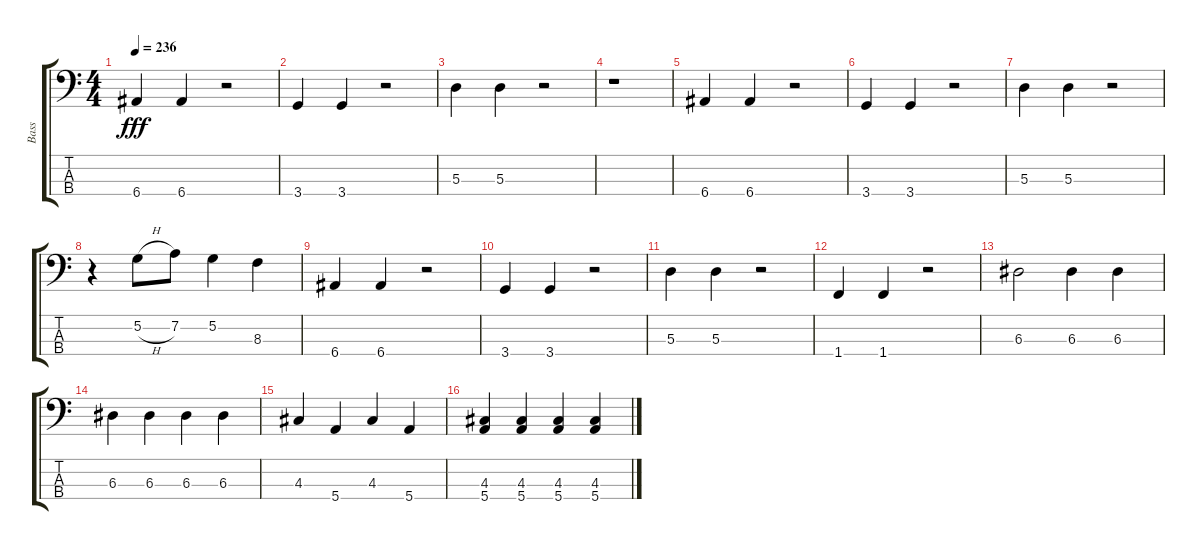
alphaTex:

\track ("Bass" "Bass") {instrument electricbasspick}
\staff {score tabs}
\tuning (G2 D2 A1 E1) {hide}
\ts (4 4)
\tempo 236
\clef f4
\ks c
6.4.4{dy fff} 6.4.4 r.2 |
3.4.4 3.4.4 r.2 |
5.3.4 5.3.4 r.2 |
r.1 |
6.4.4 6.4.4 r.2 |
3.4.4 3.4.4 r.2 |
5.3.4 5.3.4 r.2 |
r.4 5.2{h}.8 7.2.8 5.2.4 8.3.4 |
6.4.4 6.4.4 r.2 |
3.4.4 3.4.4 r.2 |
5.3.4 5.3.4 r.2 |
1.4.4 1.4.4 r.2 |
6.3.2 6.3.4 6.3.4 |
6.3.4 6.3.4 6.3.4 6.3.4 |
4.3.4 5.4.4 4.3.4 5.4.4 |
(4.3 5.4).4 (4.3 5.4).4 (4.3 5.4).4 (4.3 5.4).4
